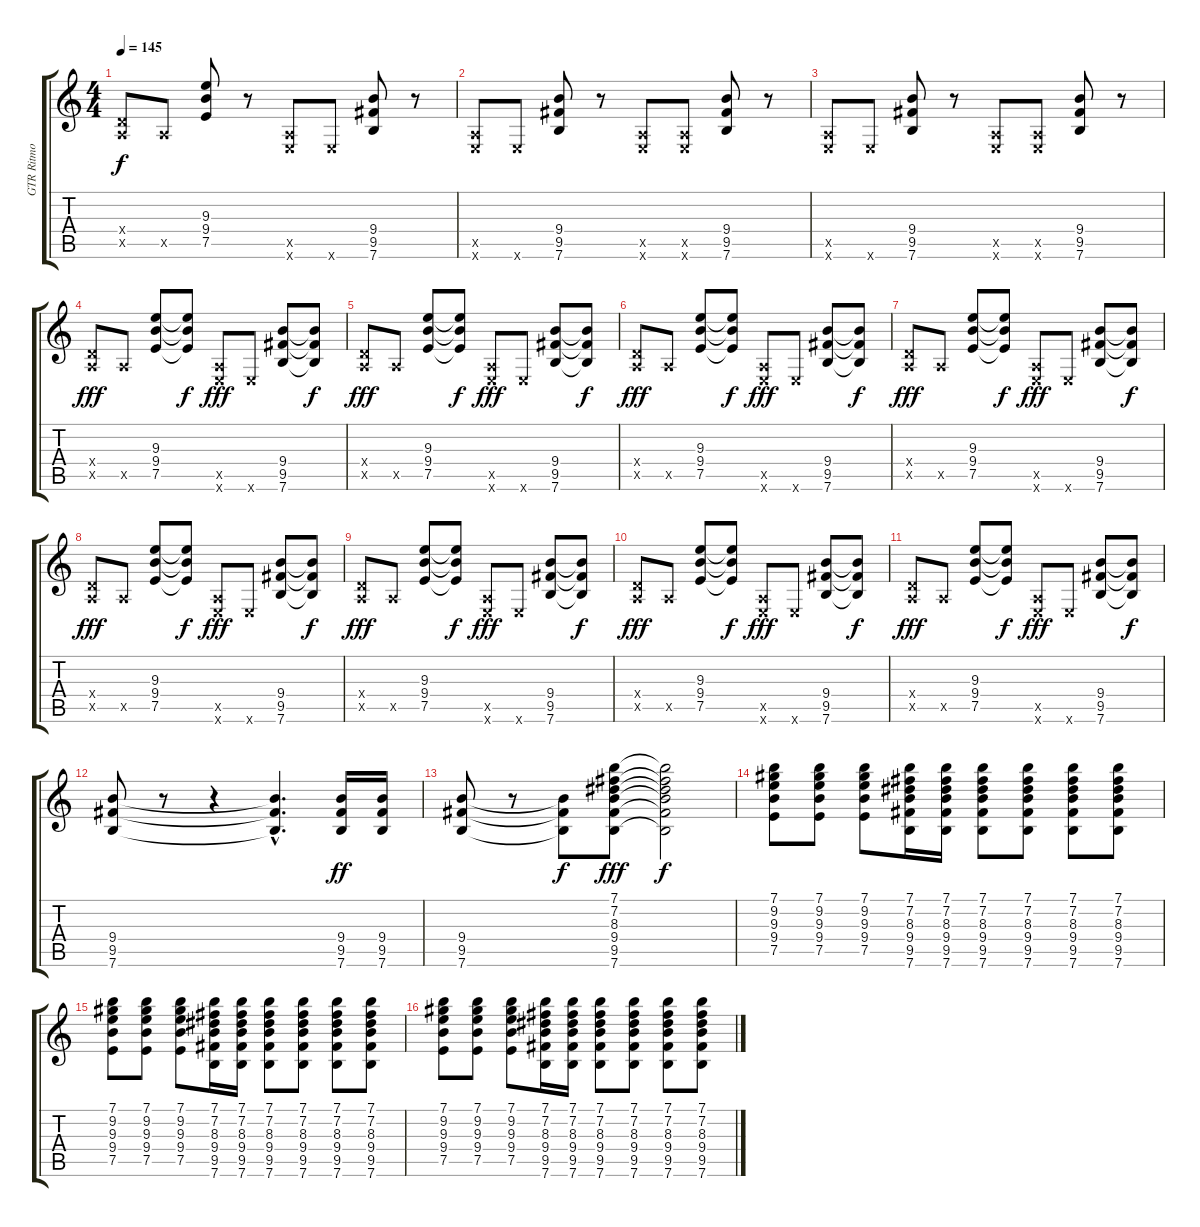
\track ("GTR Ritmo" "GTR Ritmo") {instrument overdrivenguitar}
\staff {score tabs}
\tuning (E4 B3 G3 D3 A2 E2) {hide}
\ts (4 4)
\tempo 145
\clef g2
\ks c
(0.4{x} 0.5{x}).8{dy f} 0.5{x}.8 (9.3 9.4 7.5).8 r.8 (0.5{x} 0.6{x}).8 0.6{x}.8 (9.4 9.5 7.6).8 r.8 |
(0.5{x} 0.6{x}).8 0.6{x}.8 (9.4 9.5 7.6).8 r.8 (0.5{x} 0.6{x}).8 (0.5{x} 0.6{x}).8 (9.4 9.5 7.6).8 r.8 |
(0.5{x} 0.6{x}).8 0.6{x}.8 (9.4 9.5 7.6).8 r.8 (0.5{x} 0.6{x}).8 (0.5{x} 0.6{x}).8 (9.4 9.5 7.6).8 r.8 |
(0.4{x} 0.5{x}).8{dy fff} 0.5{x}.8 (9.3 9.4 7.5).8 (9.3{t} 9.4{t} 7.5{t}).8{dy f} (0.5{x} 0.6{x}).8{dy fff} 0.6{x}.8 (9.4 9.5 7.6).8 (9.4{t} 9.5{t} 7.6{t}).8{dy f} |
(0.4{x} 0.5{x}).8{dy fff} 0.5{x}.8 (9.3 9.4 7.5).8 (9.3{t} 9.4{t} 7.5{t}).8{dy f} (0.5{x} 0.6{x}).8{dy fff} 0.6{x}.8 (9.4 9.5 7.6).8 (9.4{t} 9.5{t} 7.6{t}).8{dy f} |
(0.4{x} 0.5{x}).8{dy fff} 0.5{x}.8 (9.3 9.4 7.5).8 (9.3{t} 9.4{t} 7.5{t}).8{dy f} (0.5{x} 0.6{x}).8{dy fff} 0.6{x}.8 (9.4 9.5 7.6).8 (9.4{t} 9.5{t} 7.6{t}).8{dy f} |
(0.4{x} 0.5{x}).8{dy fff} 0.5{x}.8 (9.3 9.4 7.5).8 (9.3{t} 9.4{t} 7.5{t}).8{dy f} (0.5{x} 0.6{x}).8{dy fff} 0.6{x}.8 (9.4 9.5 7.6).8 (9.4{t} 9.5{t} 7.6{t}).8{dy f} |
(0.4{x} 0.5{x}).8{dy fff} 0.5{x}.8 (9.3 9.4 7.5).8 (9.3{t} 9.4{t} 7.5{t}).8{dy f} (0.5{x} 0.6{x}).8{dy fff} 0.6{x}.8 (9.4 9.5 7.6).8 (9.4{t} 9.5{t} 7.6{t}).8{dy f} |
(0.4{x} 0.5{x}).8{dy fff} 0.5{x}.8 (9.3 9.4 7.5).8 (9.3{t} 9.4{t} 7.5{t}).8{dy f} (0.5{x} 0.6{x}).8{dy fff} 0.6{x}.8 (9.4 9.5 7.6).8 (9.4{t} 9.5{t} 7.6{t}).8{dy f} |
(0.4{x} 0.5{x}).8{dy fff} 0.5{x}.8 (9.3 9.4 7.5).8 (9.3{t} 9.4{t} 7.5{t}).8{dy f} (0.5{x} 0.6{x}).8{dy fff} 0.6{x}.8 (9.4 9.5 7.6).8 (9.4{t} 9.5{t} 7.6{t}).8{dy f} |
(0.4{x} 0.5{x}).8{dy fff} 0.5{x}.8 (9.3 9.4 7.5).8 (9.3{t} 9.4{t} 7.5{t}).8{dy f} (0.5{x} 0.6{x}).8{dy fff} 0.6{x}.8 (9.4 9.5 7.6).8 (9.4{t} 9.5{t} 7.6{t}).8{dy f} |
(9.4 9.5 7.6).8 r.8 r.4 (9.4{hac t} 9.5{hac t} 7.6{hac t}).4{d} (9.4 9.5 7.6).16{dy ff} (9.4 9.5 7.6).16 |
(9.4 9.5 7.6).8 r.8 (9.4{t} 9.5{t} 7.6{t}).8{dy f} (7.1 7.2 8.3 9.4 9.5 7.6).8{dy fff} (7.1{t} 7.2{t} 8.3{t} 9.4{t} 9.5{t} 7.6{t}).2{dy f} |
(7.1 9.2 9.3 9.4 7.5).8{volume 8} (7.1 9.2 9.3 9.4 7.5).8 (7.1 9.2 9.3 9.4 7.5).8 (7.1 7.2 8.3 9.4 9.5 7.6).16 (7.1 7.2 8.3 9.4 9.5 7.6).16 (7.1 7.2 8.3 9.4 9.5 7.6).8 (7.1 7.2 8.3 9.4 9.5 7.6).8 (7.1 7.2 8.3 9.4 9.5 7.6).8 (7.1 7.2 8.3 9.4 9.5 7.6).8 |
(7.1 9.2 9.3 9.4 7.5).8 (7.1 9.2 9.3 9.4 7.5).8 (7.1 9.2 9.3 9.4 7.5).8 (7.1 7.2 8.3 9.4 9.5 7.6).16 (7.1 7.2 8.3 9.4 9.5 7.6).16 (7.1 7.2 8.3 9.4 9.5 7.6).8 (7.1 7.2 8.3 9.4 9.5 7.6).8 (7.1 7.2 8.3 9.4 9.5 7.6).8 (7.1 7.2 8.3 9.4 9.5 7.6).8 |
(7.1 9.2 9.3 9.4 7.5).8 (7.1 9.2 9.3 9.4 7.5).8 (7.1 9.2 9.3 9.4 7.5).8 (7.1 7.2 8.3 9.4 9.5 7.6).16 (7.1 7.2 8.3 9.4 9.5 7.6).16 (7.1 7.2 8.3 9.4 9.5 7.6).8 (7.1 7.2 8.3 9.4 9.5 7.6).8 (7.1 7.2 8.3 9.4 9.5 7.6).8 (7.1 7.2 8.3 9.4 9.5 7.6).8
